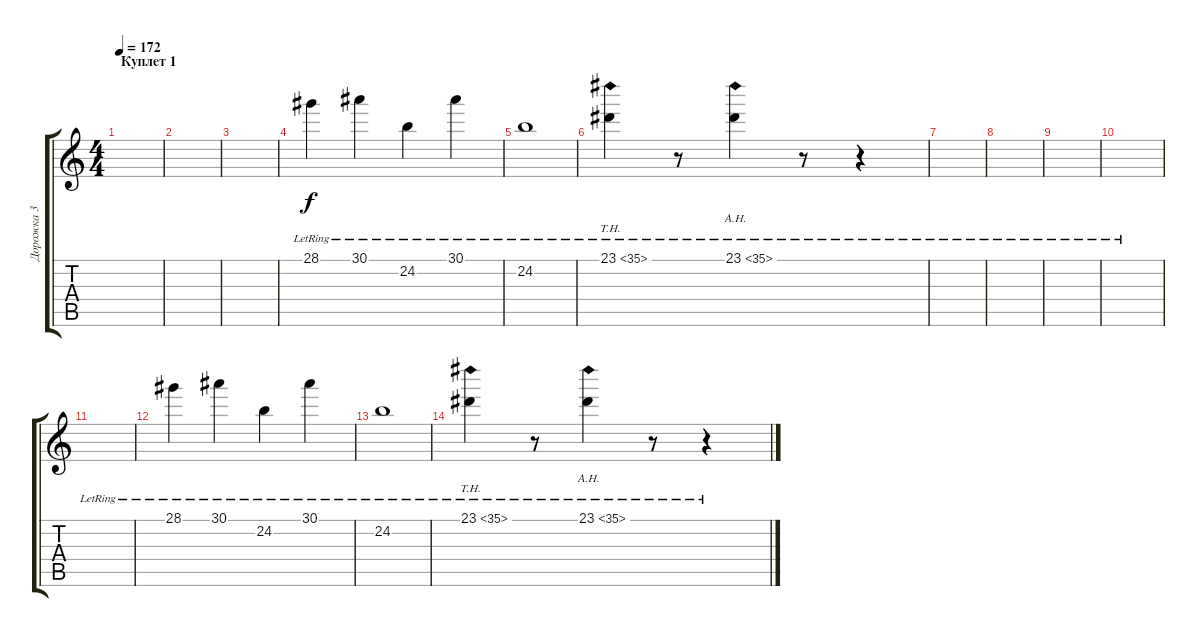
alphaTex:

\track ("Дорожка 3" "Дорожка 3") {instrument acousticgrandpiano}
\staff {score tabs}
\tuning (E4 B3 G3 D3 A2 E2) {hide}
\ts (4 4)
\section ("" "Куплет 1")
\tempo 172
\clef g2
\ks c
|
|
|
28.1{lr}.4 30.1{lr}.4 24.2{lr}.4 30.1{lr}.4 |
24.2{lr}.1 |
23.1{th 12 lr}.4 r.8 23.1{ah 12 lr}.4 r.8 r.4 |
|
|
|
|
|
28.1{lr}.4 30.1{lr}.4 24.2{lr}.4 30.1{lr}.4 |
24.2{lr}.1 |
23.1{th 12 lr}.4 r.8 23.1{ah 12 lr}.4 r.8 r.4
